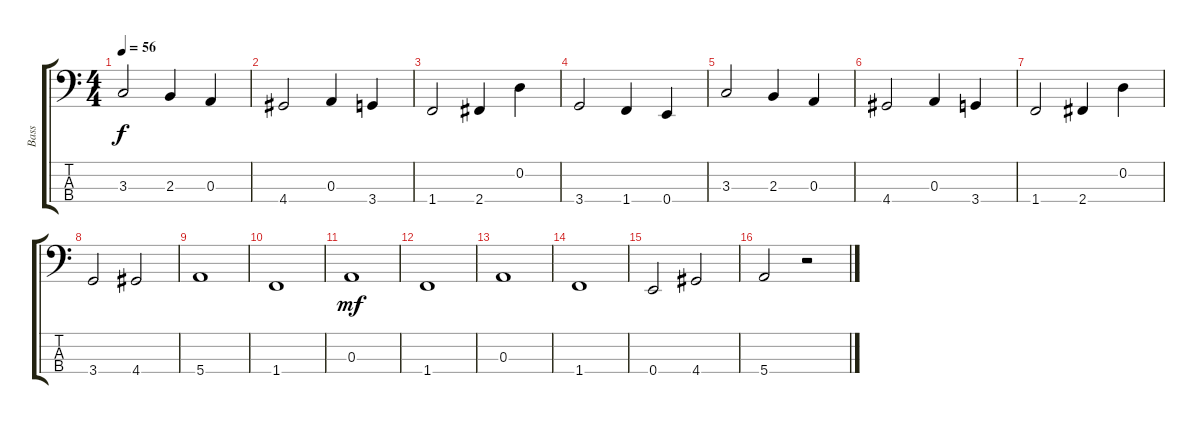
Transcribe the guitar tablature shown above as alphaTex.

\track ("Bass" "Bass") {instrument fretlessbass}
\staff {score tabs}
\tuning (G2 D2 A1 E1) {hide}
\ts (4 4)
\tempo 56
\clef f4
\ks c
3.3.2{dy f} 2.3.4 0.3.4 |
4.4.2 0.3.4 3.4.4 |
1.4.2 2.4.4 0.2.4 |
3.4.2 1.4.4 0.4.4 |
3.3.2 2.3.4 0.3.4 |
4.4.2 0.3.4 3.4.4 |
1.4.2 2.4.4 0.2.4 |
3.4.2 4.4.2 |
5.4.1 |
1.4.1 |
0.3.1{dy mf} |
1.4.1 |
0.3.1 |
1.4.1 |
0.4.2 4.4.2 |
5.4.2 r.2
